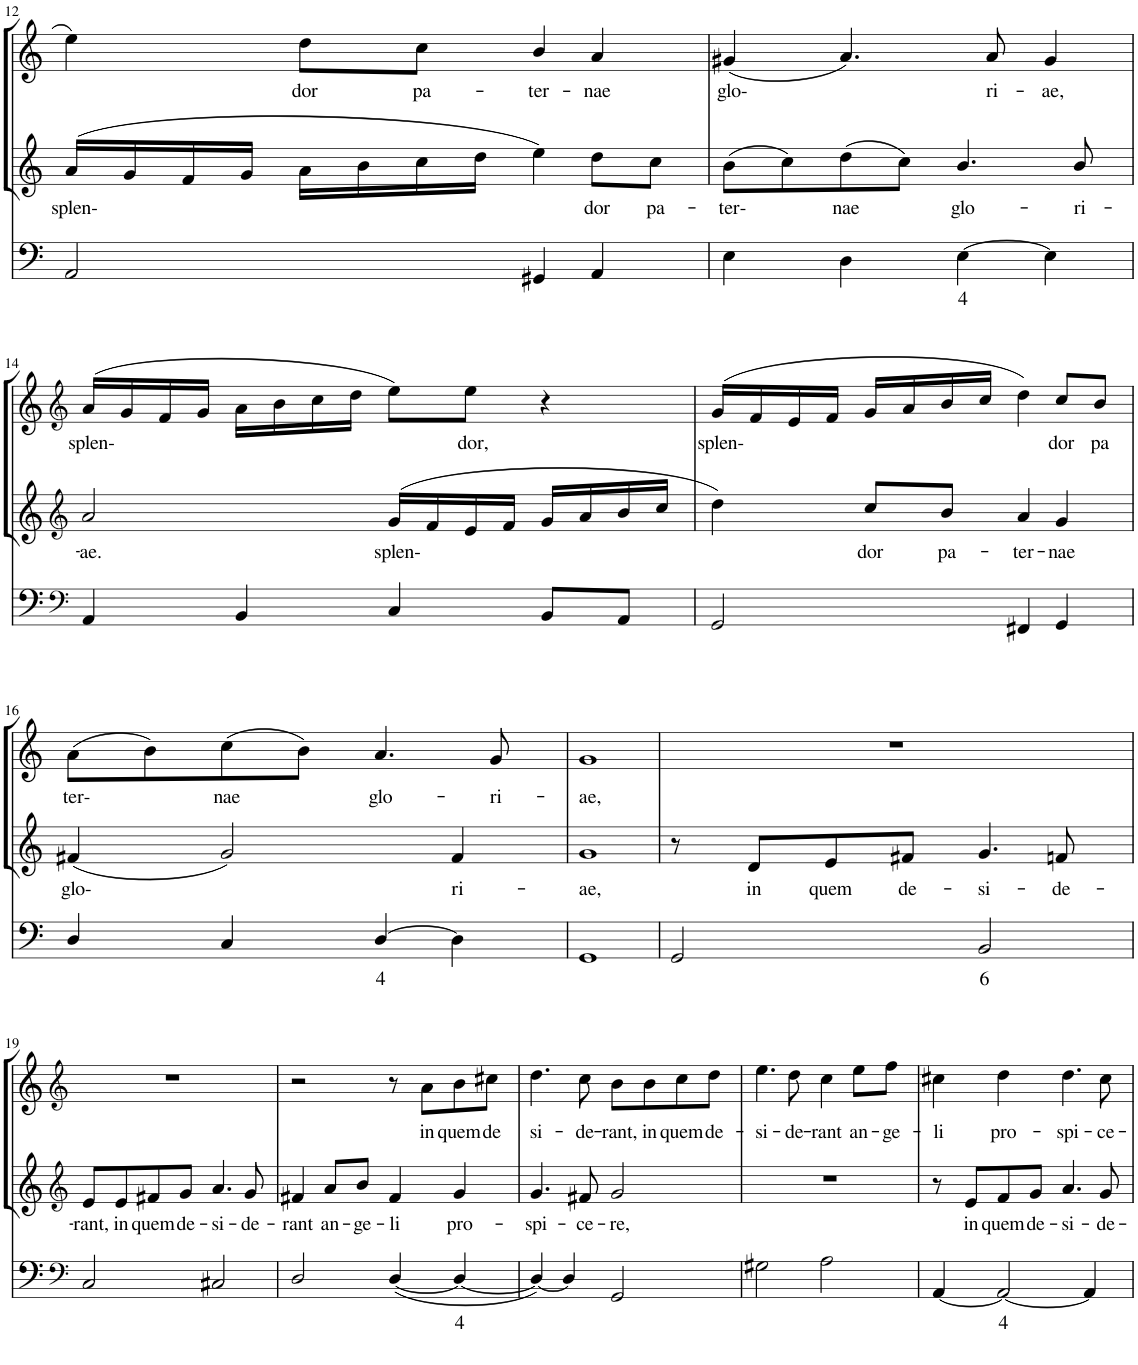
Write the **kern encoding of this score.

**kern	**text	**kern	**text	**kern	**text
*part3	*part3	*part2	*part2	*part1	*part1
*staff3	*staff3	*staff2	*staff2	*staff1	*staff1
*I"Continuo	*	*I"Soprano II	*	*I"Soprano I	*
!!LO:PB:g=z
*clefF4	*	*clefG2	*	*clefG2	*
*k[]	*	*k[]	*	*k[]	*
=12	=12	=12	=12	=12	=12
!	!	!	!LO:LY:b	!	!
2AA/	.	(16a/LL	splen-	4ee\	.
.	.	16g/	.	.	.
.	.	16f/	.	.	.
.	.	16g/JJ	.	.	.
!	!	!	!	!	!LO:LY:b
.	.	16a\LL	.	8dd\L	dor
.	.	16b\	.	.	.
!	!	!	!	!	!LO:LY:b
.	.	16cc\	.	8cc\J	pa-
.	.	16dd\JJ	.	.	.
!	!	!	!	!	!LO:LY:b
4GG#X/	.	4ee\)	.	4b/	ter-
!	!	!	!LO:LY:b	!	!LO:LY:b
4AA/	.	8dd\L	dor	4a/	nae
!	!	!	!LO:LY:b	!	!
.	.	8cc\J	pa-	.	.
=13	=13	=13	=13	=13	=13
!	!	!	!LO:LY:b	!	!LO:LY:b
4E\	.	(8b\L	ter-	(4g#X/	glo-
.	.	8cc\)	.	.	.
!	!	!	!LO:LY:b	!	!
4D\	.	(8dd\	nae	4.a/)	.
.	.	8cc\J)	.	.	.
!	!LO:LY:b	!	!LO:LY:b	!	!
[4E\	4	4.b/	glo-	.	.
!	!	!	!	!	!LO:LY:b
.	.	.	.	8a/	ri-
!	!	!	!	!	!LO:LY:b
4E\]	.	.	.	4g#/	ae,
!	!	!	!LO:LY:b	!	!
.	.	8b/	ri-	.	.
!!LO:LB:g=z
=14	=14	=14	=14	=14	=14
*clefF4	*	*clefG2	*	*clefG2	*
!	!	!	!LO:LY:b	!	!LO:LY:b
4AA/	.	2a/	ae.	(16a/LL	splen-
.	.	.	.	16g/	.
.	.	.	.	16f/	.
.	.	.	.	16g/JJ	.
4BB/	.	.	.	16a\LL	.
.	.	.	.	16b\	.
.	.	.	.	16cc\	.
.	.	.	.	16dd\JJ	.
!	!	!	!LO:LY:b	!	!
4C/	.	(16g/LL	splen-	8ee\L)	.
.	.	16f/	.	.	.
!	!	!	!	!	!LO:LY:b
.	.	16e/	.	8ee\J	dor,
.	.	16f/JJ	.	.	.
8BB/L	.	16g/LL	.	4r	.
.	.	16a/	.	.	.
8AA/J	.	16b/	.	.	.
.	.	16cc/JJ	.	.	.
=15	=15	=15	=15	=15	=15
!	!	!	!	!	!LO:LY:b
2GG/	.	4dd\)	.	(16g/LL	splen-
.	.	.	.	16f/	.
.	.	.	.	16e/	.
.	.	.	.	16f/JJ	.
!	!	!	!LO:LY:b	!	!
.	.	8cc/L	dor	16g/LL	.
.	.	.	.	16a/	.
!	!	!	!LO:LY:b	!	!
.	.	8b/J	pa-	16b/	.
.	.	.	.	16cc/JJ	.
!	!	!	!LO:LY:b	!	!
4FF#X/	.	4a/	ter-	4dd\)	.
!	!	!	!LO:LY:b	!	!LO:LY:b
4GG/	.	4g/	nae	8cc/L	dor
!	!	!	!	!	!LO:LY:b
.	.	.	.	8b/J	pa
!!LO:LB:g=z
=16	=16	=16	=16	=16	=16
!	!	!	!LO:LY:b	!	!LO:LY:b
4D/	.	(4f#X/	glo-	(8a\L	ter-
.	.	.	.	8b\)	.
!	!	!	!	!	!LO:LY:b
4C/	.	2g/)	.	(8cc\	nae
.	.	.	.	8b\J)	.
!	!LO:LY:b	!	!	!	!LO:LY:b
[4D/	4	.	.	4.a/	glo-
!	!	!	!LO:LY:b	!	!
4D\]	.	4f#/	ri-	.	.
!	!	!	!	!	!LO:LY:b
.	.	.	.	8g/	ri-
=17	=17	=17	=17	=17	=17
!	!	!	!LO:LY:b	!	!LO:LY:b
1GG	.	1g	ae,	1g	ae,
=18	=18	=18	=18	=18	=18
2GG/	.	8r	.	1r	.
!	!	!	!LO:LY:b	!	!
.	.	8d/L	in	.	.
!	!	!	!LO:LY:b	!	!
.	.	8e/	quem	.	.
!	!	!	!LO:LY:b	!	!
.	.	8f#X/J	de-	.	.
!	!LO:LY:b	!	!LO:LY:b	!	!
2BB/	6	4.g/	si-	.	.
!	!	!	!LO:LY:b	!	!
.	.	8fn/	de-	.	.
!!LO:LB:g=z
=19	=19	=19	=19	=19	=19
*clefF4	*	*clefG2	*	*clefG2	*
!	!	!	!LO:LY:b	!	!
2C/	.	8e/L	rant,	1r	.
!	!	!	!LO:LY:b	!	!
.	.	8e/	in	.	.
!	!	!	!LO:LY:b	!	!
.	.	8f#X/	quem	.	.
!	!	!	!LO:LY:b	!	!
.	.	8g/J	de-	.	.
!	!	!	!LO:LY:b	!	!
2C#X/	.	4.a/	si-	.	.
!	!	!	!LO:LY:b	!	!
.	.	8g/	de-	.	.
=20	=20	=20	=20	=20	=20
!	!	!	!LO:LY:b	!	!
2D/	.	4f#X/	rant	2r	.
!	!	!	!LO:LY:b	!	!
.	.	8a/L	an-	.	.
!	!	!	!LO:LY:b	!	!
.	.	8b/J	ge-	.	.
!	!	!	!LO:LY:b	!	!
([4D/	.	4f#/	li	8r	.
!	!	!	!	!	!LO:LY:b
.	.	.	.	8a\L	in
!	!LO:LY:b	!	!LO:LY:b	!	!LO:LY:b
4D/_	4	4g/	pro-	8b\	quem
!	!	!	!	!	!LO:LY:b
.	.	.	.	8cc#X\J	de
=21	=21	=21	=21	=21	=21
!	!	!	!LO:LY:b	!	!LO:LY:b
4D/_)	.	4.g/	spi-	4.dd\	si-
4D/]	.	.	.	.	.
!	!	!	!LO:LY:b	!	!LO:LY:b
.	.	8f#X/	ce-	8cc\	de-
!	!	!	!LO:LY:b	!	!LO:LY:b
2GG/	.	2g/	re,	8b\L	rant,
!	!	!	!	!	!LO:LY:b
.	.	.	.	8b\	in
!	!	!	!	!	!LO:LY:b
.	.	.	.	8cc\	quem
!	!	!	!	!	!LO:LY:b
.	.	.	.	8dd\J	de-
=22	=22	=22	=22	=22	=22
!	!	!	!	!	!LO:LY:b
2G#X\	.	1r	.	4.ee\	si-
!	!	!	!	!	!LO:LY:b
.	.	.	.	8dd\	de-
!	!	!	!	!	!LO:LY:b
2A\	.	.	.	4cc\	rant
!	!	!	!	!	!LO:LY:b
.	.	.	.	8ee\L	an-
!	!	!	!	!	!LO:LY:b
.	.	.	.	8ff\J	ge-
=23	=23	=23	=23	=23	=23
!	!	!	!	!	!LO:LY:b
[4AA/	.	8r	.	4cc#X\	li
!	!	!	!LO:LY:b	!	!
.	.	8e/L	in	.	.
!	!LO:LY:b	!	!LO:LY:b	!	!LO:LY:b
2AA/_	4	8f/	quem	4dd\	pro-
!	!	!	!LO:LY:b	!	!
.	.	8g/J	de-	.	.
!	!	!	!LO:LY:b	!	!LO:LY:b
.	.	4.a/	si-	4.dd\	spi-
4AA/]	.	.	.	.	.
!	!	!	!LO:LY:b	!	!LO:LY:b
.	.	8g/	de-	8cc#\	ce-
=	=	=	=	=	=
*-	*-	*-	*-	*-	*-
